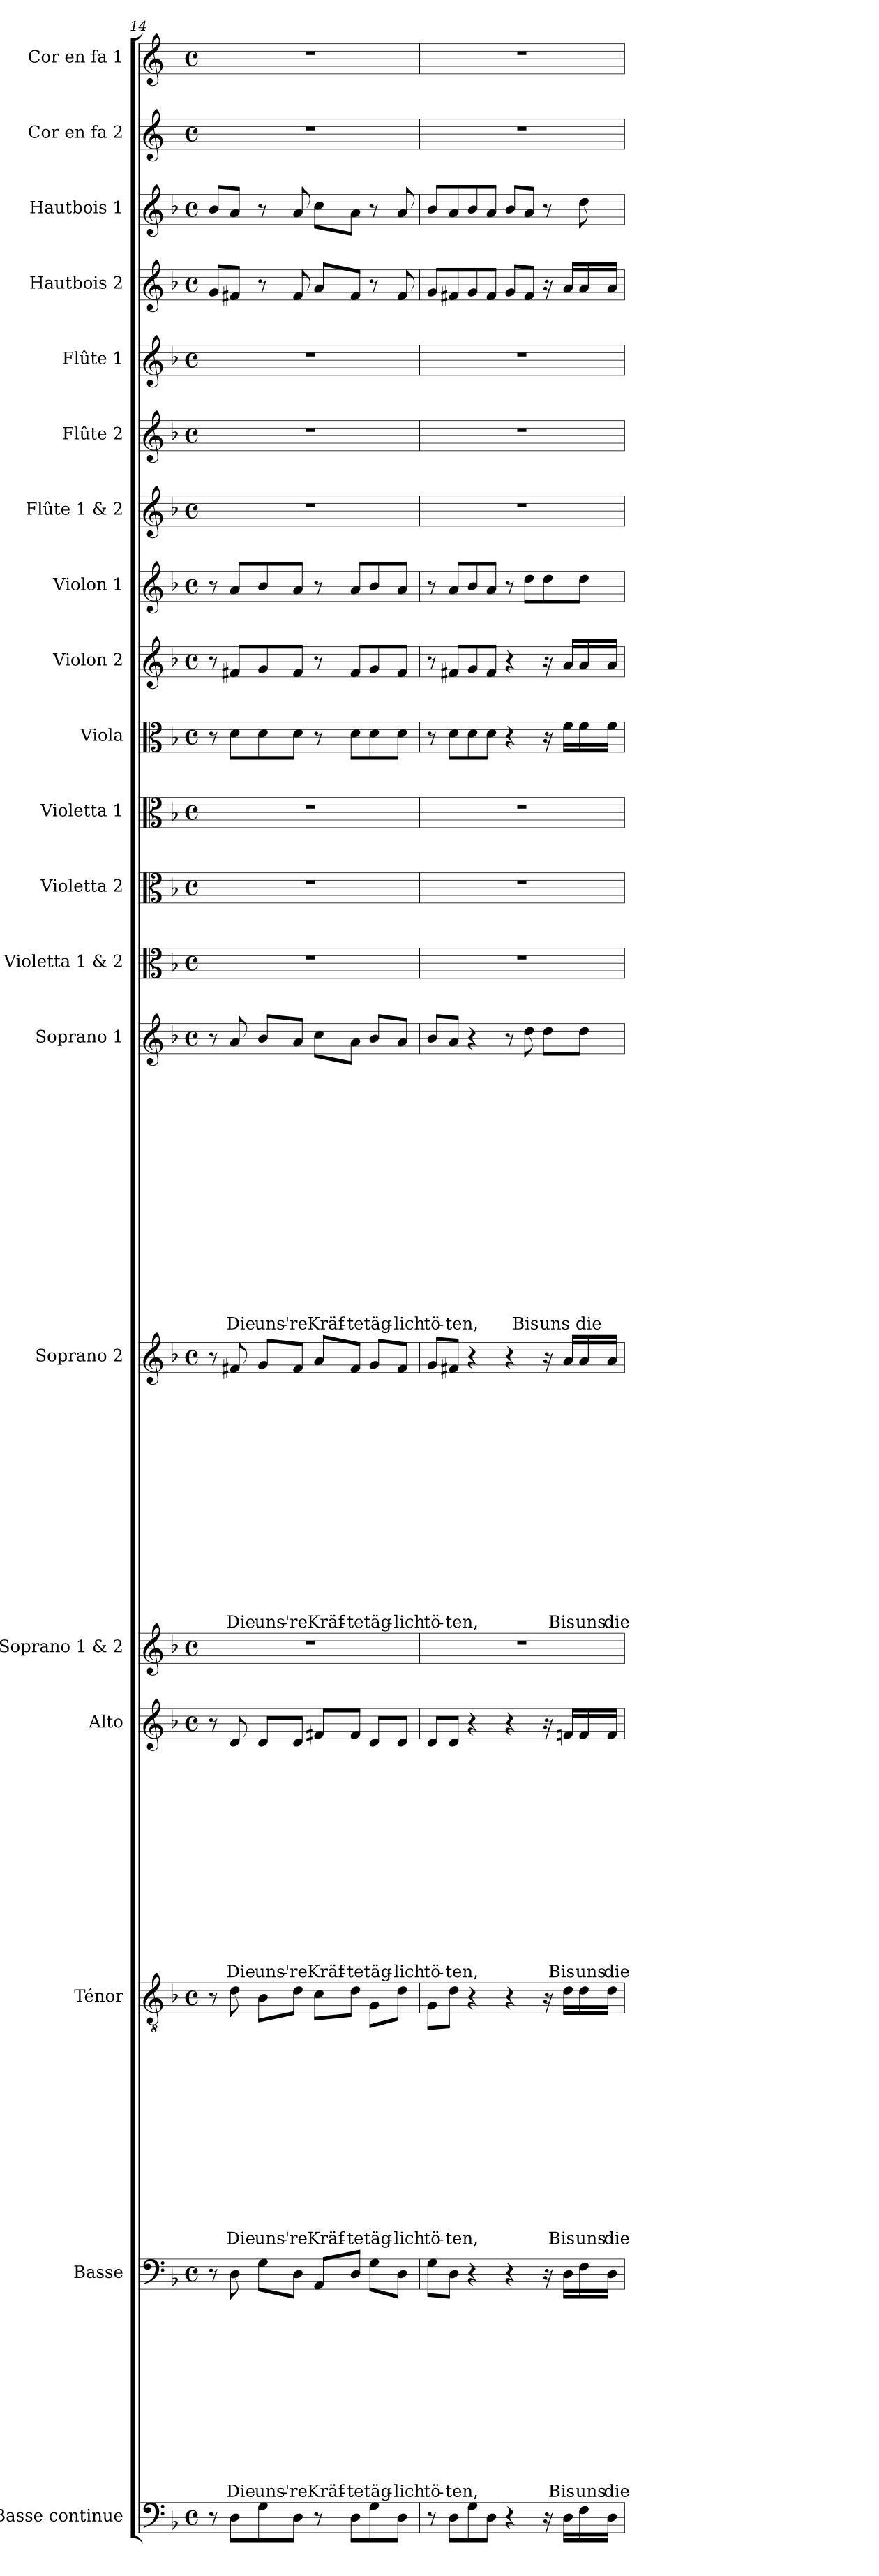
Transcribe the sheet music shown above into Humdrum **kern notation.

**kern	**kern	**text	**text	**text	**text	**text	**text	**text	**text	**text	**text	**text	**text	**kern	**text	**text	**text	**text	**text	**text	**text	**text	**text	**text	**text	**text	**text	**kern	**text	**text	**text	**text	**text	**text	**text	**text	**text	**text	**text	**text	**text	**text	**kern	**kern	**text	**text	**text	**text	**text	**text	**text	**text	**text	**text	**text	**text	**text	**text	**text	**kern	**text	**text	**text	**text	**text	**text	**text	**text	**text	**text	**text	**text	**text	**text	**text	**text	**kern	**kern	**kern	**kern	**kern	**kern	**kern	**kern	**kern	**kern	**kern	**kern	**kern
*part20	*part19	*part19	*part19	*part19	*part19	*part19	*part19	*part19	*part19	*part19	*part19	*part19	*part19	*part18	*part18	*part18	*part18	*part18	*part18	*part18	*part18	*part18	*part18	*part18	*part18	*part18	*part18	*part17	*part17	*part17	*part17	*part17	*part17	*part17	*part17	*part17	*part17	*part17	*part17	*part17	*part17	*part17	*part16	*part15	*part15	*part15	*part15	*part15	*part15	*part15	*part15	*part15	*part15	*part15	*part15	*part15	*part15	*part15	*part15	*part14	*part14	*part14	*part14	*part14	*part14	*part14	*part14	*part14	*part14	*part14	*part14	*part14	*part14	*part14	*part14	*part14	*part13	*part12	*part11	*part10	*part9	*part8	*part7	*part6	*part5	*part4	*part3	*part2	*part1
*staff20	*staff19	*staff19	*staff19	*staff19	*staff19	*staff19	*staff19	*staff19	*staff19	*staff19	*staff19	*staff19	*staff19	*staff18	*staff18	*staff18	*staff18	*staff18	*staff18	*staff18	*staff18	*staff18	*staff18	*staff18	*staff18	*staff18	*staff18	*staff17	*staff17	*staff17	*staff17	*staff17	*staff17	*staff17	*staff17	*staff17	*staff17	*staff17	*staff17	*staff17	*staff17	*staff17	*staff16	*staff15	*staff15	*staff15	*staff15	*staff15	*staff15	*staff15	*staff15	*staff15	*staff15	*staff15	*staff15	*staff15	*staff15	*staff15	*staff15	*staff14	*staff14	*staff14	*staff14	*staff14	*staff14	*staff14	*staff14	*staff14	*staff14	*staff14	*staff14	*staff14	*staff14	*staff14	*staff14	*staff14	*staff13	*staff12	*staff11	*staff10	*staff9	*staff8	*staff7	*staff6	*staff5	*staff4	*staff3	*staff2	*staff1
*I"Basse continue	*I"Basse	*	*	*	*	*	*	*	*	*	*	*	*	*I"Ténor	*	*	*	*	*	*	*	*	*	*	*	*	*	*I"Alto	*	*	*	*	*	*	*	*	*	*	*	*	*	*	*I"Soprano 1 & 2	*I"Soprano 2	*	*	*	*	*	*	*	*	*	*	*	*	*	*	*	*I"Soprano 1	*	*	*	*	*	*	*	*	*	*	*	*	*	*	*	*	*I"Violetta 1 & 2	*I"Violetta 2	*I"Violetta 1	*I"Viola	*I"Violon 2	*I"Violon 1	*I"Flûte 1 & 2	*I"Flûte 2	*I"Flûte 1	*I"Hautbois 2	*I"Hautbois 1	*I"Cor en fa 2	*I"Cor en fa 1
*I'BC	*I'Bas	*	*	*	*	*	*	*	*	*	*	*	*	*I'T	*	*	*	*	*	*	*	*	*	*	*	*	*	*I'A	*	*	*	*	*	*	*	*	*	*	*	*	*	*	*	*I'S 2	*	*	*	*	*	*	*	*	*	*	*	*	*	*	*	*I'S 1	*	*	*	*	*	*	*	*	*	*	*	*	*	*	*	*	*	*I'Vta 2	*I'Vta 1	*I'Vla	*I'Vln 2	*I'Vln 1	*	*I'Fl 2	*I'Fl 1	*I'Hb 2	*I'Hb 1	*I'Cor 2	*I'Cor 1
*clefF4	*clefF4	*	*	*	*	*	*	*	*	*	*	*	*	*clefGv2	*	*	*	*	*	*	*	*	*	*	*	*	*	*clefG2	*	*	*	*	*	*	*	*	*	*	*	*	*	*	*clefG2	*clefG2	*	*	*	*	*	*	*	*	*	*	*	*	*	*	*	*clefG2	*	*	*	*	*	*	*	*	*	*	*	*	*	*	*	*	*clefC3	*clefC3	*clefC3	*clefC3	*clefG2	*clefG2	*clefG2	*clefG2	*clefG2	*clefG2	*clefG2	*clefG2	*clefG2
*ITrd7c12	*	*	*	*	*	*	*	*	*	*	*	*	*	*	*	*	*	*	*	*	*	*	*	*	*	*	*	*	*	*	*	*	*	*	*	*	*	*	*	*	*	*	*	*	*	*	*	*	*	*	*	*	*	*	*	*	*	*	*	*	*	*	*	*	*	*	*	*	*	*	*	*	*	*	*	*	*	*	*	*	*	*	*	*	*	*	*	*ITrd4c7	*ITrd4c7
*k[b-]	*k[b-]	*	*	*	*	*	*	*	*	*	*	*	*	*k[b-]	*	*	*	*	*	*	*	*	*	*	*	*	*	*k[b-]	*	*	*	*	*	*	*	*	*	*	*	*	*	*	*k[b-]	*k[b-]	*	*	*	*	*	*	*	*	*	*	*	*	*	*	*	*k[b-]	*	*	*	*	*	*	*	*	*	*	*	*	*	*	*	*	*k[b-]	*k[b-]	*k[b-]	*k[b-]	*k[b-]	*k[b-]	*k[b-]	*k[b-]	*k[b-]	*k[b-]	*k[b-]	*k[b-]	*k[b-]
*F:	*F:	*	*	*	*	*	*	*	*	*	*	*	*	*F:	*	*	*	*	*	*	*	*	*	*	*	*	*	*F:	*	*	*	*	*	*	*	*	*	*	*	*	*	*	*F:	*F:	*	*	*	*	*	*	*	*	*	*	*	*	*	*	*	*F:	*	*	*	*	*	*	*	*	*	*	*	*	*	*	*	*	*F:	*F:	*F:	*F:	*F:	*F:	*F:	*F:	*F:	*F:	*F:	*F:	*F:
*M4/4	*M4/4	*	*	*	*	*	*	*	*	*	*	*	*	*M4/4	*	*	*	*	*	*	*	*	*	*	*	*	*	*M4/4	*	*	*	*	*	*	*	*	*	*	*	*	*	*	*M4/4	*M4/4	*	*	*	*	*	*	*	*	*	*	*	*	*	*	*	*M4/4	*	*	*	*	*	*	*	*	*	*	*	*	*	*	*	*	*M4/4	*M4/4	*M4/4	*M4/4	*M4/4	*M4/4	*M4/4	*M4/4	*M4/4	*M4/4	*M4/4	*M4/4	*M4/4
*met(c)	*met(c)	*	*	*	*	*	*	*	*	*	*	*	*	*met(c)	*	*	*	*	*	*	*	*	*	*	*	*	*	*met(c)	*	*	*	*	*	*	*	*	*	*	*	*	*	*	*met(c)	*met(c)	*	*	*	*	*	*	*	*	*	*	*	*	*	*	*	*met(c)	*	*	*	*	*	*	*	*	*	*	*	*	*	*	*	*	*met(c)	*met(c)	*met(c)	*met(c)	*met(c)	*met(c)	*met(c)	*met(c)	*met(c)	*met(c)	*met(c)	*met(c)	*met(c)
=14	=14	=14	=14	=14	=14	=14	=14	=14	=14	=14	=14	=14	=14	=14	=14	=14	=14	=14	=14	=14	=14	=14	=14	=14	=14	=14	=14	=14	=14	=14	=14	=14	=14	=14	=14	=14	=14	=14	=14	=14	=14	=14	=14	=14	=14	=14	=14	=14	=14	=14	=14	=14	=14	=14	=14	=14	=14	=14	=14	=14	=14	=14	=14	=14	=14	=14	=14	=14	=14	=14	=14	=14	=14	=14	=14	=14	=14	=14	=14	=14	=14	=14	=14	=14	=14	=14	=14	=14	=14
8r	8r	.	.	.	.	.	.	.	.	.	.	.	.	8r	.	.	.	.	.	.	.	.	.	.	.	.	.	8r	.	.	.	.	.	.	.	.	.	.	.	.	.	.	1r	8r	.	.	.	.	.	.	.	.	.	.	.	.	.	.	.	8r	.	.	.	.	.	.	.	.	.	.	.	.	.	.	.	.	1r	1r	1r	8r	8r	8r	1r	1r	1r	8g/L	8b-/L	1r	1r
!	!	!	!	!	!	!	!	!	!	!	!	!	!LO:LY:b	!	!	!	!	!	!	!	!	!	!	!	!	!	!	!	!	!	!	!	!	!	!	!	!	!	!	!	!	!	!	!	!	!	!	!	!	!	!	!	!	!	!	!	!	!	!	!	!	!	!	!	!	!	!	!	!	!	!	!	!	!	!	!	!	!	!	!	!	!	!	!	!	!	!	!	!
!	!	!	!	!	!	!	!	!	!	!	!	!	!	!	!	!	!	!	!	!	!	!	!	!	!	!	!LO:LY:b	!	!	!	!	!	!	!	!	!	!	!	!	!	!	!	!	!	!	!	!	!	!	!	!	!	!	!	!	!	!	!	!	!	!	!	!	!	!	!	!	!	!	!	!	!	!	!	!	!	!	!	!	!	!	!	!	!	!	!	!	!	!
!	!	!	!	!	!	!	!	!	!	!	!	!	!	!	!	!	!	!	!	!	!	!	!	!	!	!	!	!	!	!	!	!	!	!	!	!	!	!	!	!	!	!LO:LY:b	!	!	!	!	!	!	!	!	!	!	!	!	!	!	!	!	!	!	!	!	!	!	!	!	!	!	!	!	!	!	!	!	!	!	!	!	!	!	!	!	!	!	!	!	!	!	!
!	!	!	!	!	!	!	!	!	!	!	!	!	!	!	!	!	!	!	!	!	!	!	!	!	!	!	!	!	!	!	!	!	!	!	!	!	!	!	!	!	!	!	!	!	!	!	!	!	!	!	!	!	!	!	!	!	!	!	!LO:LY:b	!	!	!	!	!	!	!	!	!	!	!	!	!	!	!	!	!	!	!	!	!	!	!	!	!	!	!	!	!	!
!	!	!	!	!	!	!	!	!	!	!	!	!	!	!	!	!	!	!	!	!	!	!	!	!	!	!	!	!	!	!	!	!	!	!	!	!	!	!	!	!	!	!	!	!	!	!	!	!	!	!	!	!	!	!	!	!	!	!	!	!	!	!	!	!	!	!	!	!	!	!	!	!	!	!	!	!LO:LY:b	!	!	!	!	!	!	!	!	!	!	!	!	!
8DD\L	8D\	.	.	.	.	.	.	.	.	.	.	.	Die	8d\	.	.	.	.	.	.	.	.	.	.	.	.	Die	8d/	.	.	.	.	.	.	.	.	.	.	.	.	.	Die	.	8f#X/	.	.	.	.	.	.	.	.	.	.	.	.	.	.	Die	8a/	.	.	.	.	.	.	.	.	.	.	.	.	.	.	.	Die	.	.	.	8d\L	8f#X/L	8a/L	.	.	.	8f#X/J	8a/J	.	.
!	!	!	!	!	!	!	!	!	!	!	!	!	!LO:LY:b	!	!	!	!	!	!	!	!	!	!	!	!	!	!	!	!	!	!	!	!	!	!	!	!	!	!	!	!	!	!	!	!	!	!	!	!	!	!	!	!	!	!	!	!	!	!	!	!	!	!	!	!	!	!	!	!	!	!	!	!	!	!	!	!	!	!	!	!	!	!	!	!	!	!	!	!
!	!	!	!	!	!	!	!	!	!	!	!	!	!	!	!	!	!	!	!	!	!	!	!	!	!	!	!LO:LY:b	!	!	!	!	!	!	!	!	!	!	!	!	!	!	!	!	!	!	!	!	!	!	!	!	!	!	!	!	!	!	!	!	!	!	!	!	!	!	!	!	!	!	!	!	!	!	!	!	!	!	!	!	!	!	!	!	!	!	!	!	!	!
!	!	!	!	!	!	!	!	!	!	!	!	!	!	!	!	!	!	!	!	!	!	!	!	!	!	!	!	!	!	!	!	!	!	!	!	!	!	!	!	!	!	!LO:LY:b	!	!	!	!	!	!	!	!	!	!	!	!	!	!	!	!	!	!	!	!	!	!	!	!	!	!	!	!	!	!	!	!	!	!	!	!	!	!	!	!	!	!	!	!	!	!	!
!	!	!	!	!	!	!	!	!	!	!	!	!	!	!	!	!	!	!	!	!	!	!	!	!	!	!	!	!	!	!	!	!	!	!	!	!	!	!	!	!	!	!	!	!	!	!	!	!	!	!	!	!	!	!	!	!	!	!	!LO:LY:b	!	!	!	!	!	!	!	!	!	!	!	!	!	!	!	!	!	!	!	!	!	!	!	!	!	!	!	!	!	!
!	!	!	!	!	!	!	!	!	!	!	!	!	!	!	!	!	!	!	!	!	!	!	!	!	!	!	!	!	!	!	!	!	!	!	!	!	!	!	!	!	!	!	!	!	!	!	!	!	!	!	!	!	!	!	!	!	!	!	!	!	!	!	!	!	!	!	!	!	!	!	!	!	!	!	!	!LO:LY:b	!	!	!	!	!	!	!	!	!	!	!	!	!
8GG\	8G\L	.	.	.	.	.	.	.	.	.	.	.	uns'-	8B-\L	.	.	.	.	.	.	.	.	.	.	.	.	uns'-	8d/L	.	.	.	.	.	.	.	.	.	.	.	.	.	uns'-	.	8g/L	.	.	.	.	.	.	.	.	.	.	.	.	.	.	uns'-	8b-/L	.	.	.	.	.	.	.	.	.	.	.	.	.	.	.	uns'-	.	.	.	8d\	8g/	8b-/	.	.	.	8r	8r	.	.
!	!	!	!	!	!	!	!	!	!	!	!	!	!LO:LY:b	!	!	!	!	!	!	!	!	!	!	!	!	!	!	!	!	!	!	!	!	!	!	!	!	!	!	!	!	!	!	!	!	!	!	!	!	!	!	!	!	!	!	!	!	!	!	!	!	!	!	!	!	!	!	!	!	!	!	!	!	!	!	!	!	!	!	!	!	!	!	!	!	!	!	!	!
!	!	!	!	!	!	!	!	!	!	!	!	!	!	!	!	!	!	!	!	!	!	!	!	!	!	!	!LO:LY:b	!	!	!	!	!	!	!	!	!	!	!	!	!	!	!	!	!	!	!	!	!	!	!	!	!	!	!	!	!	!	!	!	!	!	!	!	!	!	!	!	!	!	!	!	!	!	!	!	!	!	!	!	!	!	!	!	!	!	!	!	!	!
!	!	!	!	!	!	!	!	!	!	!	!	!	!	!	!	!	!	!	!	!	!	!	!	!	!	!	!	!	!	!	!	!	!	!	!	!	!	!	!	!	!	!LO:LY:b	!	!	!	!	!	!	!	!	!	!	!	!	!	!	!	!	!	!	!	!	!	!	!	!	!	!	!	!	!	!	!	!	!	!	!	!	!	!	!	!	!	!	!	!	!	!	!
!	!	!	!	!	!	!	!	!	!	!	!	!	!	!	!	!	!	!	!	!	!	!	!	!	!	!	!	!	!	!	!	!	!	!	!	!	!	!	!	!	!	!	!	!	!	!	!	!	!	!	!	!	!	!	!	!	!	!	!LO:LY:b	!	!	!	!	!	!	!	!	!	!	!	!	!	!	!	!	!	!	!	!	!	!	!	!	!	!	!	!	!	!
!	!	!	!	!	!	!	!	!	!	!	!	!	!	!	!	!	!	!	!	!	!	!	!	!	!	!	!	!	!	!	!	!	!	!	!	!	!	!	!	!	!	!	!	!	!	!	!	!	!	!	!	!	!	!	!	!	!	!	!	!	!	!	!	!	!	!	!	!	!	!	!	!	!	!	!	!LO:LY:b	!	!	!	!	!	!	!	!	!	!	!	!	!
8DD\J	8D\J	.	.	.	.	.	.	.	.	.	.	.	-re	8d\J	.	.	.	.	.	.	.	.	.	.	.	.	-re	8d/J	.	.	.	.	.	.	.	.	.	.	.	.	.	-re	.	8f#/J	.	.	.	.	.	.	.	.	.	.	.	.	.	.	-re	8a/J	.	.	.	.	.	.	.	.	.	.	.	.	.	.	.	-re	.	.	.	8d\J	8f#/J	8a/J	.	.	.	8f#/	8a/	.	.
!	!	!	!	!	!	!	!	!	!	!	!	!	!LO:LY:b	!	!	!	!	!	!	!	!	!	!	!	!	!	!	!	!	!	!	!	!	!	!	!	!	!	!	!	!	!	!	!	!	!	!	!	!	!	!	!	!	!	!	!	!	!	!	!	!	!	!	!	!	!	!	!	!	!	!	!	!	!	!	!	!	!	!	!	!	!	!	!	!	!	!	!	!
!	!	!	!	!	!	!	!	!	!	!	!	!	!	!	!	!	!	!	!	!	!	!	!	!	!	!	!LO:LY:b	!	!	!	!	!	!	!	!	!	!	!	!	!	!	!	!	!	!	!	!	!	!	!	!	!	!	!	!	!	!	!	!	!	!	!	!	!	!	!	!	!	!	!	!	!	!	!	!	!	!	!	!	!	!	!	!	!	!	!	!	!	!
!	!	!	!	!	!	!	!	!	!	!	!	!	!	!	!	!	!	!	!	!	!	!	!	!	!	!	!	!	!	!	!	!	!	!	!	!	!	!	!	!	!	!LO:LY:b	!	!	!	!	!	!	!	!	!	!	!	!	!	!	!	!	!	!	!	!	!	!	!	!	!	!	!	!	!	!	!	!	!	!	!	!	!	!	!	!	!	!	!	!	!	!	!
!	!	!	!	!	!	!	!	!	!	!	!	!	!	!	!	!	!	!	!	!	!	!	!	!	!	!	!	!	!	!	!	!	!	!	!	!	!	!	!	!	!	!	!	!	!	!	!	!	!	!	!	!	!	!	!	!	!	!	!LO:LY:b	!	!	!	!	!	!	!	!	!	!	!	!	!	!	!	!	!	!	!	!	!	!	!	!	!	!	!	!	!	!
!	!	!	!	!	!	!	!	!	!	!	!	!	!	!	!	!	!	!	!	!	!	!	!	!	!	!	!	!	!	!	!	!	!	!	!	!	!	!	!	!	!	!	!	!	!	!	!	!	!	!	!	!	!	!	!	!	!	!	!	!	!	!	!	!	!	!	!	!	!	!	!	!	!	!	!	!LO:LY:b	!	!	!	!	!	!	!	!	!	!	!	!	!
8r	8AA/L	.	.	.	.	.	.	.	.	.	.	.	Kräf-	8c\L	.	.	.	.	.	.	.	.	.	.	.	.	Kräf-	8f#X/L	.	.	.	.	.	.	.	.	.	.	.	.	.	Kräf-	.	8a/L	.	.	.	.	.	.	.	.	.	.	.	.	.	.	Kräf-	8cc\L	.	.	.	.	.	.	.	.	.	.	.	.	.	.	.	Kräf-	.	.	.	8r	8r	8r	.	.	.	8a/L	8cc\L	.	.
!	!	!	!	!	!	!	!	!	!	!	!	!	!LO:LY:b	!	!	!	!	!	!	!	!	!	!	!	!	!	!	!	!	!	!	!	!	!	!	!	!	!	!	!	!	!	!	!	!	!	!	!	!	!	!	!	!	!	!	!	!	!	!	!	!	!	!	!	!	!	!	!	!	!	!	!	!	!	!	!	!	!	!	!	!	!	!	!	!	!	!	!	!
!	!	!	!	!	!	!	!	!	!	!	!	!	!	!	!	!	!	!	!	!	!	!	!	!	!	!	!LO:LY:b	!	!	!	!	!	!	!	!	!	!	!	!	!	!	!	!	!	!	!	!	!	!	!	!	!	!	!	!	!	!	!	!	!	!	!	!	!	!	!	!	!	!	!	!	!	!	!	!	!	!	!	!	!	!	!	!	!	!	!	!	!	!
!	!	!	!	!	!	!	!	!	!	!	!	!	!	!	!	!	!	!	!	!	!	!	!	!	!	!	!	!	!	!	!	!	!	!	!	!	!	!	!	!	!	!LO:LY:b	!	!	!	!	!	!	!	!	!	!	!	!	!	!	!	!	!	!	!	!	!	!	!	!	!	!	!	!	!	!	!	!	!	!	!	!	!	!	!	!	!	!	!	!	!	!	!
!	!	!	!	!	!	!	!	!	!	!	!	!	!	!	!	!	!	!	!	!	!	!	!	!	!	!	!	!	!	!	!	!	!	!	!	!	!	!	!	!	!	!	!	!	!	!	!	!	!	!	!	!	!	!	!	!	!	!	!LO:LY:b	!	!	!	!	!	!	!	!	!	!	!	!	!	!	!	!	!	!	!	!	!	!	!	!	!	!	!	!	!	!
!	!	!	!	!	!	!	!	!	!	!	!	!	!	!	!	!	!	!	!	!	!	!	!	!	!	!	!	!	!	!	!	!	!	!	!	!	!	!	!	!	!	!	!	!	!	!	!	!	!	!	!	!	!	!	!	!	!	!	!	!	!	!	!	!	!	!	!	!	!	!	!	!	!	!	!	!LO:LY:b	!	!	!	!	!	!	!	!	!	!	!	!	!
8DD\L	8D/J	.	.	.	.	.	.	.	.	.	.	.	-te	8d\J	.	.	.	.	.	.	.	.	.	.	.	.	-te	8f#/J	.	.	.	.	.	.	.	.	.	.	.	.	.	-te	.	8f#/J	.	.	.	.	.	.	.	.	.	.	.	.	.	.	-te	8a\J	.	.	.	.	.	.	.	.	.	.	.	.	.	.	.	-te	.	.	.	8d\L	8f#/L	8a/L	.	.	.	8f#/J	8a\J	.	.
!	!	!	!	!	!	!	!	!	!	!	!	!	!LO:LY:b	!	!	!	!	!	!	!	!	!	!	!	!	!	!	!	!	!	!	!	!	!	!	!	!	!	!	!	!	!	!	!	!	!	!	!	!	!	!	!	!	!	!	!	!	!	!	!	!	!	!	!	!	!	!	!	!	!	!	!	!	!	!	!	!	!	!	!	!	!	!	!	!	!	!	!	!
!	!	!	!	!	!	!	!	!	!	!	!	!	!	!	!	!	!	!	!	!	!	!	!	!	!	!	!LO:LY:b	!	!	!	!	!	!	!	!	!	!	!	!	!	!	!	!	!	!	!	!	!	!	!	!	!	!	!	!	!	!	!	!	!	!	!	!	!	!	!	!	!	!	!	!	!	!	!	!	!	!	!	!	!	!	!	!	!	!	!	!	!	!
!	!	!	!	!	!	!	!	!	!	!	!	!	!	!	!	!	!	!	!	!	!	!	!	!	!	!	!	!	!	!	!	!	!	!	!	!	!	!	!	!	!	!LO:LY:b	!	!	!	!	!	!	!	!	!	!	!	!	!	!	!	!	!	!	!	!	!	!	!	!	!	!	!	!	!	!	!	!	!	!	!	!	!	!	!	!	!	!	!	!	!	!	!
!	!	!	!	!	!	!	!	!	!	!	!	!	!	!	!	!	!	!	!	!	!	!	!	!	!	!	!	!	!	!	!	!	!	!	!	!	!	!	!	!	!	!	!	!	!	!	!	!	!	!	!	!	!	!	!	!	!	!	!LO:LY:b	!	!	!	!	!	!	!	!	!	!	!	!	!	!	!	!	!	!	!	!	!	!	!	!	!	!	!	!	!	!
!	!	!	!	!	!	!	!	!	!	!	!	!	!	!	!	!	!	!	!	!	!	!	!	!	!	!	!	!	!	!	!	!	!	!	!	!	!	!	!	!	!	!	!	!	!	!	!	!	!	!	!	!	!	!	!	!	!	!	!	!	!	!	!	!	!	!	!	!	!	!	!	!	!	!	!	!LO:LY:b	!	!	!	!	!	!	!	!	!	!	!	!	!
8GG\	8G\L	.	.	.	.	.	.	.	.	.	.	.	täg-	8G\L	.	.	.	.	.	.	.	.	.	.	.	.	täg-	8d/L	.	.	.	.	.	.	.	.	.	.	.	.	.	täg-	.	8g/L	.	.	.	.	.	.	.	.	.	.	.	.	.	.	täg-	8b-/L	.	.	.	.	.	.	.	.	.	.	.	.	.	.	.	täg-	.	.	.	8d\	8g/	8b-/	.	.	.	8r	8r	.	.
!	!	!	!	!	!	!	!	!	!	!	!	!	!LO:LY:b	!	!	!	!	!	!	!	!	!	!	!	!	!	!	!	!	!	!	!	!	!	!	!	!	!	!	!	!	!	!	!	!	!	!	!	!	!	!	!	!	!	!	!	!	!	!	!	!	!	!	!	!	!	!	!	!	!	!	!	!	!	!	!	!	!	!	!	!	!	!	!	!	!	!	!	!
!	!	!	!	!	!	!	!	!	!	!	!	!	!	!	!	!	!	!	!	!	!	!	!	!	!	!	!LO:LY:b	!	!	!	!	!	!	!	!	!	!	!	!	!	!	!	!	!	!	!	!	!	!	!	!	!	!	!	!	!	!	!	!	!	!	!	!	!	!	!	!	!	!	!	!	!	!	!	!	!	!	!	!	!	!	!	!	!	!	!	!	!	!
!	!	!	!	!	!	!	!	!	!	!	!	!	!	!	!	!	!	!	!	!	!	!	!	!	!	!	!	!	!	!	!	!	!	!	!	!	!	!	!	!	!	!LO:LY:b	!	!	!	!	!	!	!	!	!	!	!	!	!	!	!	!	!	!	!	!	!	!	!	!	!	!	!	!	!	!	!	!	!	!	!	!	!	!	!	!	!	!	!	!	!	!	!
!	!	!	!	!	!	!	!	!	!	!	!	!	!	!	!	!	!	!	!	!	!	!	!	!	!	!	!	!	!	!	!	!	!	!	!	!	!	!	!	!	!	!	!	!	!	!	!	!	!	!	!	!	!	!	!	!	!	!	!LO:LY:b	!	!	!	!	!	!	!	!	!	!	!	!	!	!	!	!	!	!	!	!	!	!	!	!	!	!	!	!	!	!
!	!	!	!	!	!	!	!	!	!	!	!	!	!	!	!	!	!	!	!	!	!	!	!	!	!	!	!	!	!	!	!	!	!	!	!	!	!	!	!	!	!	!	!	!	!	!	!	!	!	!	!	!	!	!	!	!	!	!	!	!	!	!	!	!	!	!	!	!	!	!	!	!	!	!	!	!LO:LY:b	!	!	!	!	!	!	!	!	!	!	!	!	!
8DD\J	8D\J	.	.	.	.	.	.	.	.	.	.	.	-lich	8d\J	.	.	.	.	.	.	.	.	.	.	.	.	-lich	8d/J	.	.	.	.	.	.	.	.	.	.	.	.	.	-lich	.	8f#/J	.	.	.	.	.	.	.	.	.	.	.	.	.	.	-lich	8a/J	.	.	.	.	.	.	.	.	.	.	.	.	.	.	.	-lich	.	.	.	8d\J	8f#/J	8a/J	.	.	.	8f#/	8a/	.	.
=15	=15	=15	=15	=15	=15	=15	=15	=15	=15	=15	=15	=15	=15	=15	=15	=15	=15	=15	=15	=15	=15	=15	=15	=15	=15	=15	=15	=15	=15	=15	=15	=15	=15	=15	=15	=15	=15	=15	=15	=15	=15	=15	=15	=15	=15	=15	=15	=15	=15	=15	=15	=15	=15	=15	=15	=15	=15	=15	=15	=15	=15	=15	=15	=15	=15	=15	=15	=15	=15	=15	=15	=15	=15	=15	=15	=15	=15	=15	=15	=15	=15	=15	=15	=15	=15	=15	=15	=15	=15
!	!	!	!	!	!	!	!	!	!	!	!	!	!LO:LY:b	!	!	!	!	!	!	!	!	!	!	!	!	!	!	!	!	!	!	!	!	!	!	!	!	!	!	!	!	!	!	!	!	!	!	!	!	!	!	!	!	!	!	!	!	!	!	!	!	!	!	!	!	!	!	!	!	!	!	!	!	!	!	!	!	!	!	!	!	!	!	!	!	!	!	!	!
!	!	!	!	!	!	!	!	!	!	!	!	!	!	!	!	!	!	!	!	!	!	!	!	!	!	!	!LO:LY:b	!	!	!	!	!	!	!	!	!	!	!	!	!	!	!	!	!	!	!	!	!	!	!	!	!	!	!	!	!	!	!	!	!	!	!	!	!	!	!	!	!	!	!	!	!	!	!	!	!	!	!	!	!	!	!	!	!	!	!	!	!	!
!	!	!	!	!	!	!	!	!	!	!	!	!	!	!	!	!	!	!	!	!	!	!	!	!	!	!	!	!	!	!	!	!	!	!	!	!	!	!	!	!	!	!LO:LY:b	!	!	!	!	!	!	!	!	!	!	!	!	!	!	!	!	!	!	!	!	!	!	!	!	!	!	!	!	!	!	!	!	!	!	!	!	!	!	!	!	!	!	!	!	!	!	!
!	!	!	!	!	!	!	!	!	!	!	!	!	!	!	!	!	!	!	!	!	!	!	!	!	!	!	!	!	!	!	!	!	!	!	!	!	!	!	!	!	!	!	!	!	!	!	!	!	!	!	!	!	!	!	!	!	!	!	!LO:LY:b	!	!	!	!	!	!	!	!	!	!	!	!	!	!	!	!	!	!	!	!	!	!	!	!	!	!	!	!	!	!
!	!	!	!	!	!	!	!	!	!	!	!	!	!	!	!	!	!	!	!	!	!	!	!	!	!	!	!	!	!	!	!	!	!	!	!	!	!	!	!	!	!	!	!	!	!	!	!	!	!	!	!	!	!	!	!	!	!	!	!	!	!	!	!	!	!	!	!	!	!	!	!	!	!	!	!	!LO:LY:b	!	!	!	!	!	!	!	!	!	!	!	!	!
8r	8G\L	.	.	.	.	.	.	.	.	.	.	.	tö-	8G\L	.	.	.	.	.	.	.	.	.	.	.	.	tö-	8d/L	.	.	.	.	.	.	.	.	.	.	.	.	.	tö-	1r	8g/L	.	.	.	.	.	.	.	.	.	.	.	.	.	.	tö-	8b-/L	.	.	.	.	.	.	.	.	.	.	.	.	.	.	.	tö-	1r	1r	1r	8r	8r	8r	1r	1r	1r	8g/L	8b-/L	1r	1r
!	!	!	!	!	!	!	!	!	!	!	!	!	!LO:LY:b	!	!	!	!	!	!	!	!	!	!	!	!	!	!	!	!	!	!	!	!	!	!	!	!	!	!	!	!	!	!	!	!	!	!	!	!	!	!	!	!	!	!	!	!	!	!	!	!	!	!	!	!	!	!	!	!	!	!	!	!	!	!	!	!	!	!	!	!	!	!	!	!	!	!	!	!
!	!	!	!	!	!	!	!	!	!	!	!	!	!	!	!	!	!	!	!	!	!	!	!	!	!	!	!LO:LY:b	!	!	!	!	!	!	!	!	!	!	!	!	!	!	!	!	!	!	!	!	!	!	!	!	!	!	!	!	!	!	!	!	!	!	!	!	!	!	!	!	!	!	!	!	!	!	!	!	!	!	!	!	!	!	!	!	!	!	!	!	!	!
!	!	!	!	!	!	!	!	!	!	!	!	!	!	!	!	!	!	!	!	!	!	!	!	!	!	!	!	!	!	!	!	!	!	!	!	!	!	!	!	!	!	!LO:LY:b	!	!	!	!	!	!	!	!	!	!	!	!	!	!	!	!	!	!	!	!	!	!	!	!	!	!	!	!	!	!	!	!	!	!	!	!	!	!	!	!	!	!	!	!	!	!	!
!	!	!	!	!	!	!	!	!	!	!	!	!	!	!	!	!	!	!	!	!	!	!	!	!	!	!	!	!	!	!	!	!	!	!	!	!	!	!	!	!	!	!	!	!	!	!	!	!	!	!	!	!	!	!	!	!	!	!	!LO:LY:b	!	!	!	!	!	!	!	!	!	!	!	!	!	!	!	!	!	!	!	!	!	!	!	!	!	!	!	!	!	!
!	!	!	!	!	!	!	!	!	!	!	!	!	!	!	!	!	!	!	!	!	!	!	!	!	!	!	!	!	!	!	!	!	!	!	!	!	!	!	!	!	!	!	!	!	!	!	!	!	!	!	!	!	!	!	!	!	!	!	!	!	!	!	!	!	!	!	!	!	!	!	!	!	!	!	!	!LO:LY:b	!	!	!	!	!	!	!	!	!	!	!	!	!
8DD\L	8D\J	.	.	.	.	.	.	.	.	.	.	.	-ten,	8d\J	.	.	.	.	.	.	.	.	.	.	.	.	-ten,	8d/J	.	.	.	.	.	.	.	.	.	.	.	.	.	-ten,	.	8f#X/J	.	.	.	.	.	.	.	.	.	.	.	.	.	.	-ten,	8a/J	.	.	.	.	.	.	.	.	.	.	.	.	.	.	.	-ten,	.	.	.	8d\L	8f#X/L	8a/L	.	.	.	8f#X/	8a/	.	.
8GG\	4r	.	.	.	.	.	.	.	.	.	.	.	.	4r	.	.	.	.	.	.	.	.	.	.	.	.	.	4r	.	.	.	.	.	.	.	.	.	.	.	.	.	.	.	4r	.	.	.	.	.	.	.	.	.	.	.	.	.	.	.	4r	.	.	.	.	.	.	.	.	.	.	.	.	.	.	.	.	.	.	.	8d\	8g/	8b-/	.	.	.	8g/	8b-/	.	.
8DD\J	.	.	.	.	.	.	.	.	.	.	.	.	.	.	.	.	.	.	.	.	.	.	.	.	.	.	.	.	.	.	.	.	.	.	.	.	.	.	.	.	.	.	.	.	.	.	.	.	.	.	.	.	.	.	.	.	.	.	.	.	.	.	.	.	.	.	.	.	.	.	.	.	.	.	.	.	.	.	.	8d\J	8f#/J	8a/J	.	.	.	8f#/J	8a/J	.	.
4r	4r	.	.	.	.	.	.	.	.	.	.	.	.	4r	.	.	.	.	.	.	.	.	.	.	.	.	.	4r	.	.	.	.	.	.	.	.	.	.	.	.	.	.	.	4r	.	.	.	.	.	.	.	.	.	.	.	.	.	.	.	8r	.	.	.	.	.	.	.	.	.	.	.	.	.	.	.	.	.	.	.	4r	4r	8r	.	.	.	8g/L	8b-/L	.	.
!	!	!	!	!	!	!	!	!	!	!	!	!	!	!	!	!	!	!	!	!	!	!	!	!	!	!	!	!	!	!	!	!	!	!	!	!	!	!	!	!	!	!	!	!	!	!	!	!	!	!	!	!	!	!	!	!	!	!	!	!	!	!	!	!	!	!	!	!	!	!	!	!	!	!	!	!LO:LY:b	!	!	!	!	!	!	!	!	!	!	!	!	!
.	.	.	.	.	.	.	.	.	.	.	.	.	.	.	.	.	.	.	.	.	.	.	.	.	.	.	.	.	.	.	.	.	.	.	.	.	.	.	.	.	.	.	.	.	.	.	.	.	.	.	.	.	.	.	.	.	.	.	.	8dd\	.	.	.	.	.	.	.	.	.	.	.	.	.	.	.	Bis	.	.	.	.	.	8dd\L	.	.	.	8f#/J	8a/J	.	.
!	!	!	!	!	!	!	!	!	!	!	!	!	!	!	!	!	!	!	!	!	!	!	!	!	!	!	!	!	!	!	!	!	!	!	!	!	!	!	!	!	!	!	!	!	!	!	!	!	!	!	!	!	!	!	!	!	!	!	!	!	!	!	!	!	!	!	!	!	!	!	!	!	!	!	!	!LO:LY:b	!	!	!	!	!	!	!	!	!	!	!	!	!
16r	16r	.	.	.	.	.	.	.	.	.	.	.	.	16r	.	.	.	.	.	.	.	.	.	.	.	.	.	16r	.	.	.	.	.	.	.	.	.	.	.	.	.	.	.	16r	.	.	.	.	.	.	.	.	.	.	.	.	.	.	.	8dd\L	.	.	.	.	.	.	.	.	.	.	.	.	.	.	.	uns	.	.	.	16r	16r	8dd\	.	.	.	16r	8r	.	.
!	!	!	!	!	!	!	!	!	!	!	!	!	!LO:LY:b	!	!	!	!	!	!	!	!	!	!	!	!	!	!	!	!	!	!	!	!	!	!	!	!	!	!	!	!	!	!	!	!	!	!	!	!	!	!	!	!	!	!	!	!	!	!	!	!	!	!	!	!	!	!	!	!	!	!	!	!	!	!	!	!	!	!	!	!	!	!	!	!	!	!	!	!
!	!	!	!	!	!	!	!	!	!	!	!	!	!	!	!	!	!	!	!	!	!	!	!	!	!	!	!LO:LY:b	!	!	!	!	!	!	!	!	!	!	!	!	!	!	!	!	!	!	!	!	!	!	!	!	!	!	!	!	!	!	!	!	!	!	!	!	!	!	!	!	!	!	!	!	!	!	!	!	!	!	!	!	!	!	!	!	!	!	!	!	!	!
!	!	!	!	!	!	!	!	!	!	!	!	!	!	!	!	!	!	!	!	!	!	!	!	!	!	!	!	!	!	!	!	!	!	!	!	!	!	!	!	!	!	!LO:LY:b	!	!	!	!	!	!	!	!	!	!	!	!	!	!	!	!	!	!	!	!	!	!	!	!	!	!	!	!	!	!	!	!	!	!	!	!	!	!	!	!	!	!	!	!	!	!	!
!	!	!	!	!	!	!	!	!	!	!	!	!	!	!	!	!	!	!	!	!	!	!	!	!	!	!	!	!	!	!	!	!	!	!	!	!	!	!	!	!	!	!	!	!	!	!	!	!	!	!	!	!	!	!	!	!	!	!	!LO:LY:b	!	!	!	!	!	!	!	!	!	!	!	!	!	!	!	!	!	!	!	!	!	!	!	!	!	!	!	!	!	!
16DD\LL	16D\LL	.	.	.	.	.	.	.	.	.	.	.	Bis	16d\LL	.	.	.	.	.	.	.	.	.	.	.	.	Bis	16fni/LL	.	.	.	.	.	.	.	.	.	.	.	.	.	Bis	.	16a/LL	.	.	.	.	.	.	.	.	.	.	.	.	.	.	Bis	.	.	.	.	.	.	.	.	.	.	.	.	.	.	.	.	.	.	.	.	16f\LL	16a/LL	.	.	.	.	16a/LL	.	.	.
!	!	!	!	!	!	!	!	!	!	!	!	!	!LO:LY:b	!	!	!	!	!	!	!	!	!	!	!	!	!	!	!	!	!	!	!	!	!	!	!	!	!	!	!	!	!	!	!	!	!	!	!	!	!	!	!	!	!	!	!	!	!	!	!	!	!	!	!	!	!	!	!	!	!	!	!	!	!	!	!	!	!	!	!	!	!	!	!	!	!	!	!	!
!	!	!	!	!	!	!	!	!	!	!	!	!	!	!	!	!	!	!	!	!	!	!	!	!	!	!	!LO:LY:b	!	!	!	!	!	!	!	!	!	!	!	!	!	!	!	!	!	!	!	!	!	!	!	!	!	!	!	!	!	!	!	!	!	!	!	!	!	!	!	!	!	!	!	!	!	!	!	!	!	!	!	!	!	!	!	!	!	!	!	!	!	!
!	!	!	!	!	!	!	!	!	!	!	!	!	!	!	!	!	!	!	!	!	!	!	!	!	!	!	!	!	!	!	!	!	!	!	!	!	!	!	!	!	!	!LO:LY:b	!	!	!	!	!	!	!	!	!	!	!	!	!	!	!	!	!	!	!	!	!	!	!	!	!	!	!	!	!	!	!	!	!	!	!	!	!	!	!	!	!	!	!	!	!	!	!
!	!	!	!	!	!	!	!	!	!	!	!	!	!	!	!	!	!	!	!	!	!	!	!	!	!	!	!	!	!	!	!	!	!	!	!	!	!	!	!	!	!	!	!	!	!	!	!	!	!	!	!	!	!	!	!	!	!	!	!LO:LY:b	!	!	!	!	!	!	!	!	!	!	!	!	!	!	!	!	!	!	!	!	!	!	!	!	!	!	!	!	!	!
!	!	!	!	!	!	!	!	!	!	!	!	!	!	!	!	!	!	!	!	!	!	!	!	!	!	!	!	!	!	!	!	!	!	!	!	!	!	!	!	!	!	!	!	!	!	!	!	!	!	!	!	!	!	!	!	!	!	!	!	!	!	!	!	!	!	!	!	!	!	!	!	!	!	!	!	!LO:LY:b	!	!	!	!	!	!	!	!	!	!	!	!	!
16FF\	16F\	.	.	.	.	.	.	.	.	.	.	.	uns	16d\	.	.	.	.	.	.	.	.	.	.	.	.	uns	16f/	.	.	.	.	.	.	.	.	.	.	.	.	.	uns	.	16a/	.	.	.	.	.	.	.	.	.	.	.	.	.	.	uns	8dd\J	.	.	.	.	.	.	.	.	.	.	.	.	.	.	.	die	.	.	.	16f\	16a/	8dd\J	.	.	.	16a/	8dd\	.	.
!	!	!	!	!	!	!	!	!	!	!	!	!	!LO:LY:b	!	!	!	!	!	!	!	!	!	!	!	!	!	!	!	!	!	!	!	!	!	!	!	!	!	!	!	!	!	!	!	!	!	!	!	!	!	!	!	!	!	!	!	!	!	!	!	!	!	!	!	!	!	!	!	!	!	!	!	!	!	!	!	!	!	!	!	!	!	!	!	!	!	!	!	!
!	!	!	!	!	!	!	!	!	!	!	!	!	!	!	!	!	!	!	!	!	!	!	!	!	!	!	!LO:LY:b	!	!	!	!	!	!	!	!	!	!	!	!	!	!	!	!	!	!	!	!	!	!	!	!	!	!	!	!	!	!	!	!	!	!	!	!	!	!	!	!	!	!	!	!	!	!	!	!	!	!	!	!	!	!	!	!	!	!	!	!	!	!
!	!	!	!	!	!	!	!	!	!	!	!	!	!	!	!	!	!	!	!	!	!	!	!	!	!	!	!	!	!	!	!	!	!	!	!	!	!	!	!	!	!	!LO:LY:b	!	!	!	!	!	!	!	!	!	!	!	!	!	!	!	!	!	!	!	!	!	!	!	!	!	!	!	!	!	!	!	!	!	!	!	!	!	!	!	!	!	!	!	!	!	!	!
!	!	!	!	!	!	!	!	!	!	!	!	!	!	!	!	!	!	!	!	!	!	!	!	!	!	!	!	!	!	!	!	!	!	!	!	!	!	!	!	!	!	!	!	!	!	!	!	!	!	!	!	!	!	!	!	!	!	!	!LO:LY:b	!	!	!	!	!	!	!	!	!	!	!	!	!	!	!	!	!	!	!	!	!	!	!	!	!	!	!	!	!	!
16DD\JJ	16D\JJ	.	.	.	.	.	.	.	.	.	.	.	die	16d\JJ	.	.	.	.	.	.	.	.	.	.	.	.	die	16f/JJ	.	.	.	.	.	.	.	.	.	.	.	.	.	die	.	16a/JJ	.	.	.	.	.	.	.	.	.	.	.	.	.	.	die	.	.	.	.	.	.	.	.	.	.	.	.	.	.	.	.	.	.	.	.	16f\JJ	16a/JJ	.	.	.	.	16a/JJ	.	.	.
=	=	=	=	=	=	=	=	=	=	=	=	=	=	=	=	=	=	=	=	=	=	=	=	=	=	=	=	=	=	=	=	=	=	=	=	=	=	=	=	=	=	=	=	=	=	=	=	=	=	=	=	=	=	=	=	=	=	=	=	=	=	=	=	=	=	=	=	=	=	=	=	=	=	=	=	=	=	=	=	=	=	=	=	=	=	=	=	=	=
*-	*-	*-	*-	*-	*-	*-	*-	*-	*-	*-	*-	*-	*-	*-	*-	*-	*-	*-	*-	*-	*-	*-	*-	*-	*-	*-	*-	*-	*-	*-	*-	*-	*-	*-	*-	*-	*-	*-	*-	*-	*-	*-	*-	*-	*-	*-	*-	*-	*-	*-	*-	*-	*-	*-	*-	*-	*-	*-	*-	*-	*-	*-	*-	*-	*-	*-	*-	*-	*-	*-	*-	*-	*-	*-	*-	*-	*-	*-	*-	*-	*-	*-	*-	*-	*-	*-	*-	*-	*-
